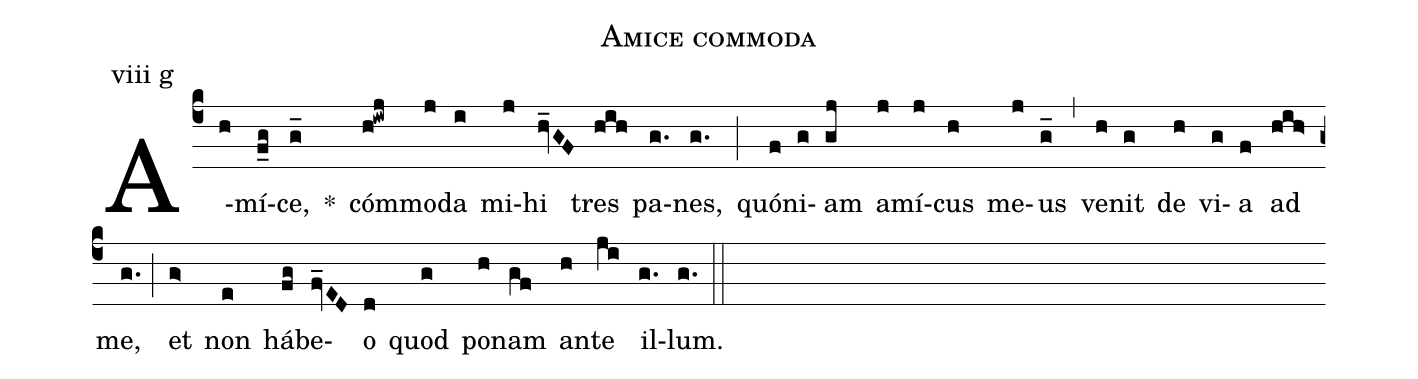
name: Amice commoda;
annotation: viii g;
mode: 8;
%%
(c4)
A(h)mí(f_g)ce,(g_) *()
cóm(h!iwj)mo(j)da(i) mi(j)hi(hv_GF) tres(hih) pa(g.)nes,(g.) (;)
quó(f)ni(g)am(gj) a(j)mí(j)cus(h) me(j)us(g_) (,)
ve(h)nit(g) de(h) vi(g)a(f) ad(hih>) me,(g.) (;)
et(g>) non(e) há(fg)be(fv_ED)o(d) quod(g) po(h)nam(gf) an(h)te(ji) il(g.)lum.(g.) (::)
